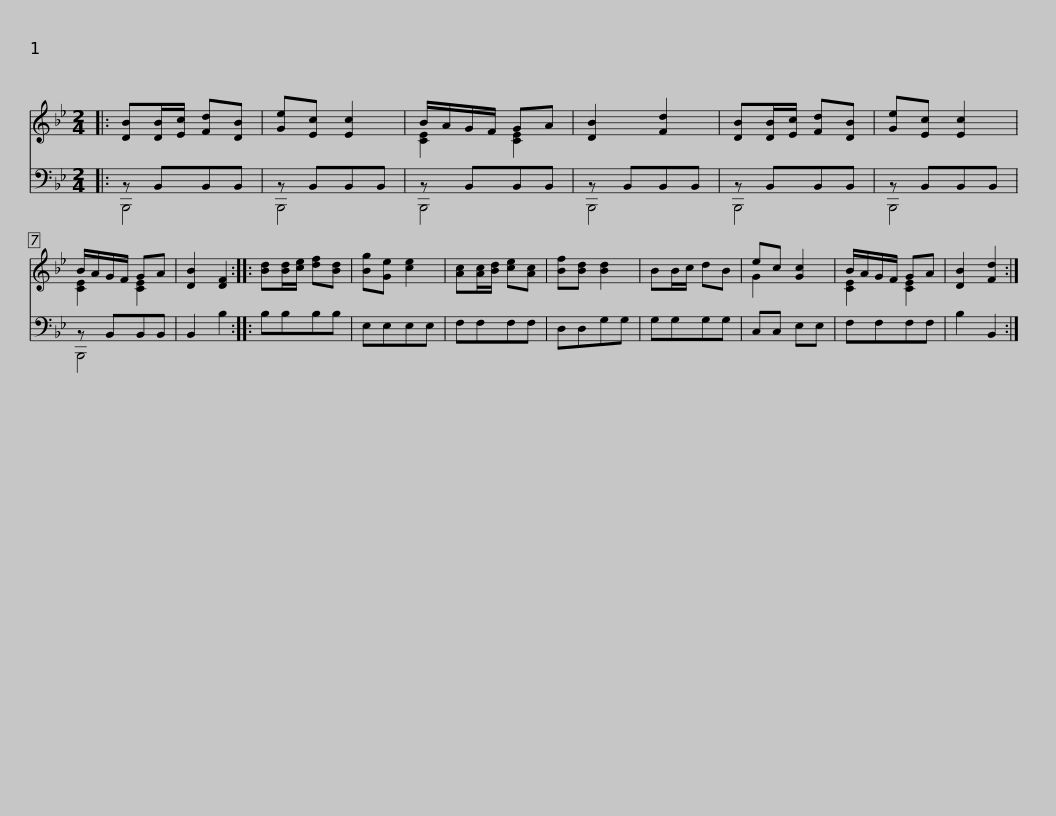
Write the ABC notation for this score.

X:1
%%score ( 1 2 ) ( 3 4 )
L:1/8
M:2/4
I:linebreak $
K:Bb
V:1 treble
V:2 treble
V:3 bass
V:4 bass
V:1
|: [DB][DB]/[Ec]/ [Fd][DB] | [Ge][Ec] [Ec]2 | B/A/G/F/ GA | [DB]2 [Fd]2 | [DB][DB]/[Ec]/ [Fd][DB] | %5
 [Ge][Ec] [Ec]2 | B/A/G/F/ GA | [DB]2 [DF]2 :: [Bd][Bd]/[ce]/ [df][Bd] |$ [Bg][Ge] [ce]2 | %10
 [Ac][Ac]/[Bd]/ [ce][Ac] | [Bf][Bd] [Bd]2 | BB/c/ dB | ec [Gc]2 | B/A/G/F/ GA | %15
 [DB]2 [Fd]2 :| %16
V:2
|: x4 | x4 | [CE]2 [CE]2 | x4 | x4 | %5
 x4 | [CE]2 [CE]2 | x4 :: x4 |$ x4 | %10
 x4 | x4 | x4 | G2 x2 | [CE]2 [CE]2 | %15
 x4 :| %16
V:3
|: z B,,B,,B,, | z B,,B,,B,, | z B,,B,,B,, | z B,,B,,B,, | z B,,B,,B,, | %5
 z B,,B,,B,, | z B,,B,,B,, | B,,2 B,2 :: B,B,B,B, |$ E,E,E,E, | %10
 F,F,F,F, | D,D,G,G, | G,G,G,G, | C,C, E,E, | F,F,F,F, | %15
 B,2 B,,2 :| %16
V:4
|: B,,,4 | B,,,4 | B,,,4 | B,,,4 | B,,,4 | %5
 B,,,4 | B,,,4 | x4 :: x4 |$ x4 | %10
 x4 | x4 | x4 | x4 | x4 | %15
 x4 :| %16
